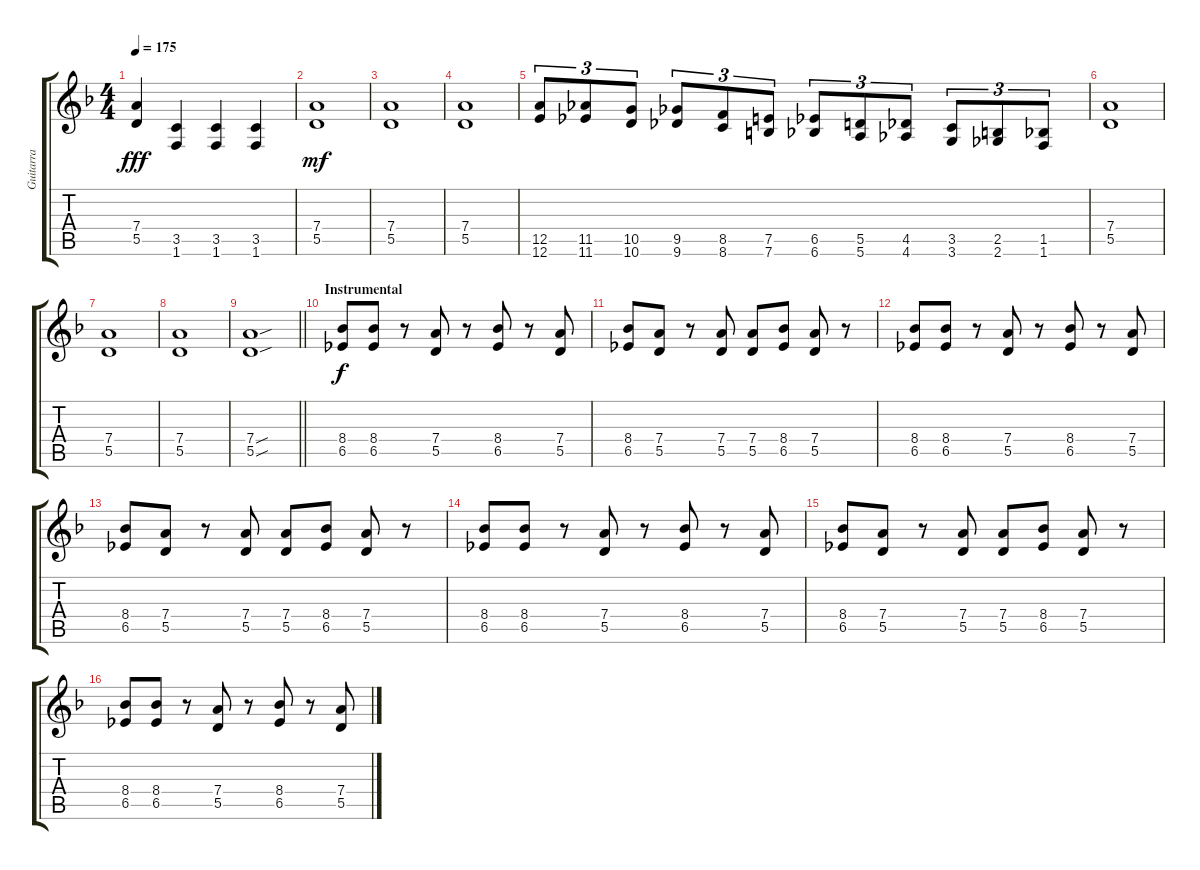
\track ("Guitarra" "Guitarra") {instrument distortionguitar}
\staff {score tabs}
\tuning (E4 B3 G3 D3 A2 E2) {hide}
\ts (4 4)
\tempo 175
\clef g2
\ks dminor
(7.4 5.5).4{dy fff} (3.5 1.6).4 (3.5 1.6).4 (3.5 1.6).4 |
(7.4 5.5).1{dy mf} |
(7.4 5.5).1 |
(7.4 5.5).1 |
(12.5 12.6).8{tu (3 2) instrument guitarfretnoise} (11.5 11.6).8{tu (3 2)} (10.5 10.6).8{tu (3 2)} (9.5 9.6).8{tu (3 2)} (8.5 8.6).8{tu (3 2)} (7.5 7.6).8{tu (3 2)} (6.5 6.6).8{tu (3 2)} (5.5 5.6).8{tu (3 2)} (4.5 4.6).8{tu (3 2)} (3.5 3.6).8{tu (3 2)} (2.5 2.6).8{tu (3 2)} (1.5 1.6).8{tu (3 2)} |
(7.4 5.5).1{instrument distortionguitar} |
(7.4 5.5).1 |
(7.4 5.5).1 |
\barLineRight lightlight
(7.4{sou} 5.5{sou}).1 |
\section ("" "Instrumental")
(8.4 6.5).8{dy f instrument distortionguitar} (8.4 6.5).8 r.8 (7.4 5.5).8 r.8 (8.4 6.5).8 r.8 (7.4 5.5).8 |
(8.4 6.5).8 (7.4 5.5).8 r.8 (7.4 5.5).8 (7.4 5.5).8 (8.4 6.5).8 (7.4 5.5).8 r.8 |
(8.4 6.5).8 (8.4 6.5).8 r.8 (7.4 5.5).8 r.8 (8.4 6.5).8 r.8 (7.4 5.5).8 |
(8.4 6.5).8 (7.4 5.5).8 r.8 (7.4 5.5).8 (7.4 5.5).8 (8.4 6.5).8 (7.4 5.5).8 r.8 |
(8.4 6.5).8 (8.4 6.5).8 r.8 (7.4 5.5).8 r.8 (8.4 6.5).8 r.8 (7.4 5.5).8 |
(8.4 6.5).8 (7.4 5.5).8 r.8 (7.4 5.5).8 (7.4 5.5).8 (8.4 6.5).8 (7.4 5.5).8 r.8 |
(8.4 6.5).8 (8.4 6.5).8 r.8 (7.4 5.5).8 r.8 (8.4 6.5).8 r.8 (7.4 5.5).8
